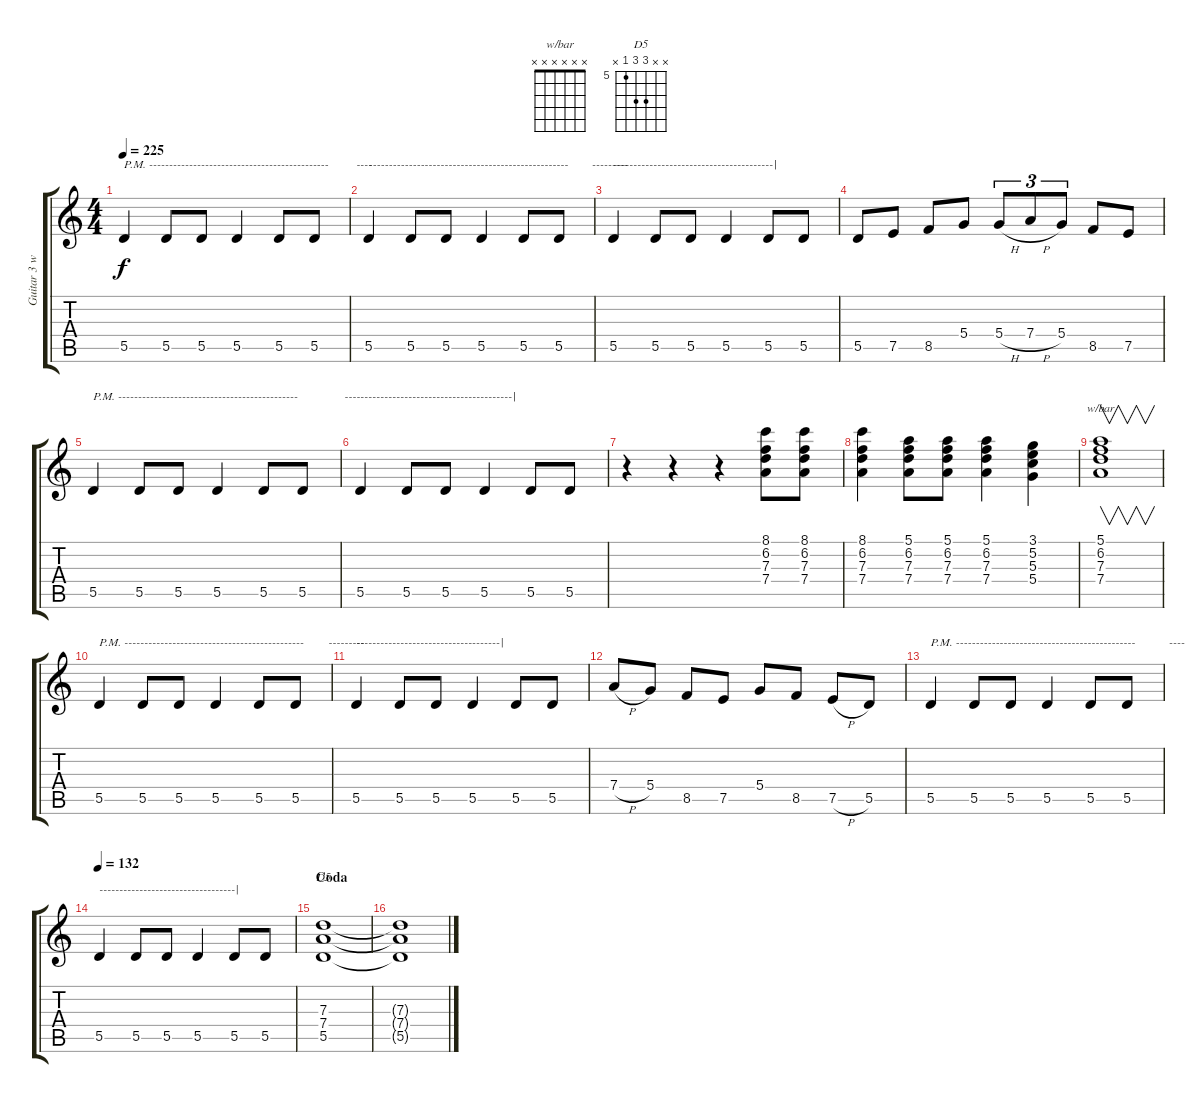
\track ("Guitar 3 w/Distortion" "Guitar 3 w") {instrument distortionguitar}
\staff {score tabs}
\tuning (E4 B3 G3 D3 A2 E2) {hide}
\chord ("w/bar" x x x x x x) {firstfret 0}
\chord ("D5" x x 7 7 5 x) {firstfret 5}
\ts (4 4)
\tempo 225
\clef g2
\ks c
5.5.4{txt "P.M. ---------------------------------------------" dy f} 5.5.8 5.5.8 5.5.4 5.5.8 5.5.8{txt "              ----"} |
5.5.4{txt "--------------------------------------------------"} 5.5.8 5.5.8 5.5.4 5.5.8 5.5.8{txt "           ---------"} |
5.5.4{txt "----------------------------------------|"} 5.5.8 5.5.8 5.5.4 5.5.8 5.5.8 |
5.5.8 7.5.8 8.5.8 5.4.8 5.4{h}.8{tu (3 2)} 7.4{h}.8{tu (3 2)} 5.4.8{tu (3 2)} 8.5.8 7.5.8 |
5.5.4{txt "P.M. ---------------------------------------------"} 5.5.8 5.5.8 5.5.4 5.5.8 5.5.8{txt "              ----"} |
5.5.4{txt "--------------------------------------|"} 5.5.8 5.5.8 5.5.4 5.5.8 5.5.8 |
r.4 r.4 r.4 (8.1 6.2 7.3 7.4).8 (8.1 6.2 7.3 7.4).8 |
(8.1 6.2 7.3 7.4).4 (5.1 6.2 7.3 7.4).8 (5.1 6.2 7.3 7.4).8 (5.1 6.2 7.3 7.4).4 (3.1 5.2 5.3 5.4).4 |
(5.1 6.2 7.3 7.4).1{v ch "w/bar"} |
5.5.4{txt "P.M. ---------------------------------------------"} 5.5.8 5.5.8 5.5.4 5.5.8 5.5.8{txt "           ---------"} |
5.5.4{txt "------------------------------------|"} 5.5.8 5.5.8 5.5.4 5.5.8 5.5.8 |
7.4{h}.8 5.4.8 8.5.8 7.5.8 5.4.8 8.5.8 7.5{h}.8 5.5.8 |
5.5.4{txt "P.M. ---------------------------------------------"} 5.5.8 5.5.8 5.5.4 5.5.8 5.5.8{txt "              ----"} |
\tempo 132
5.5.4{txt "----------------------------------|"} 5.5.8 5.5.8 5.5.4 5.5.8 5.5.8 |
\section ("" "Coda")
(7.3 7.4 5.5).1{ch "D5"} |
(7.3{t} 7.4{t} 5.5{t}).1
